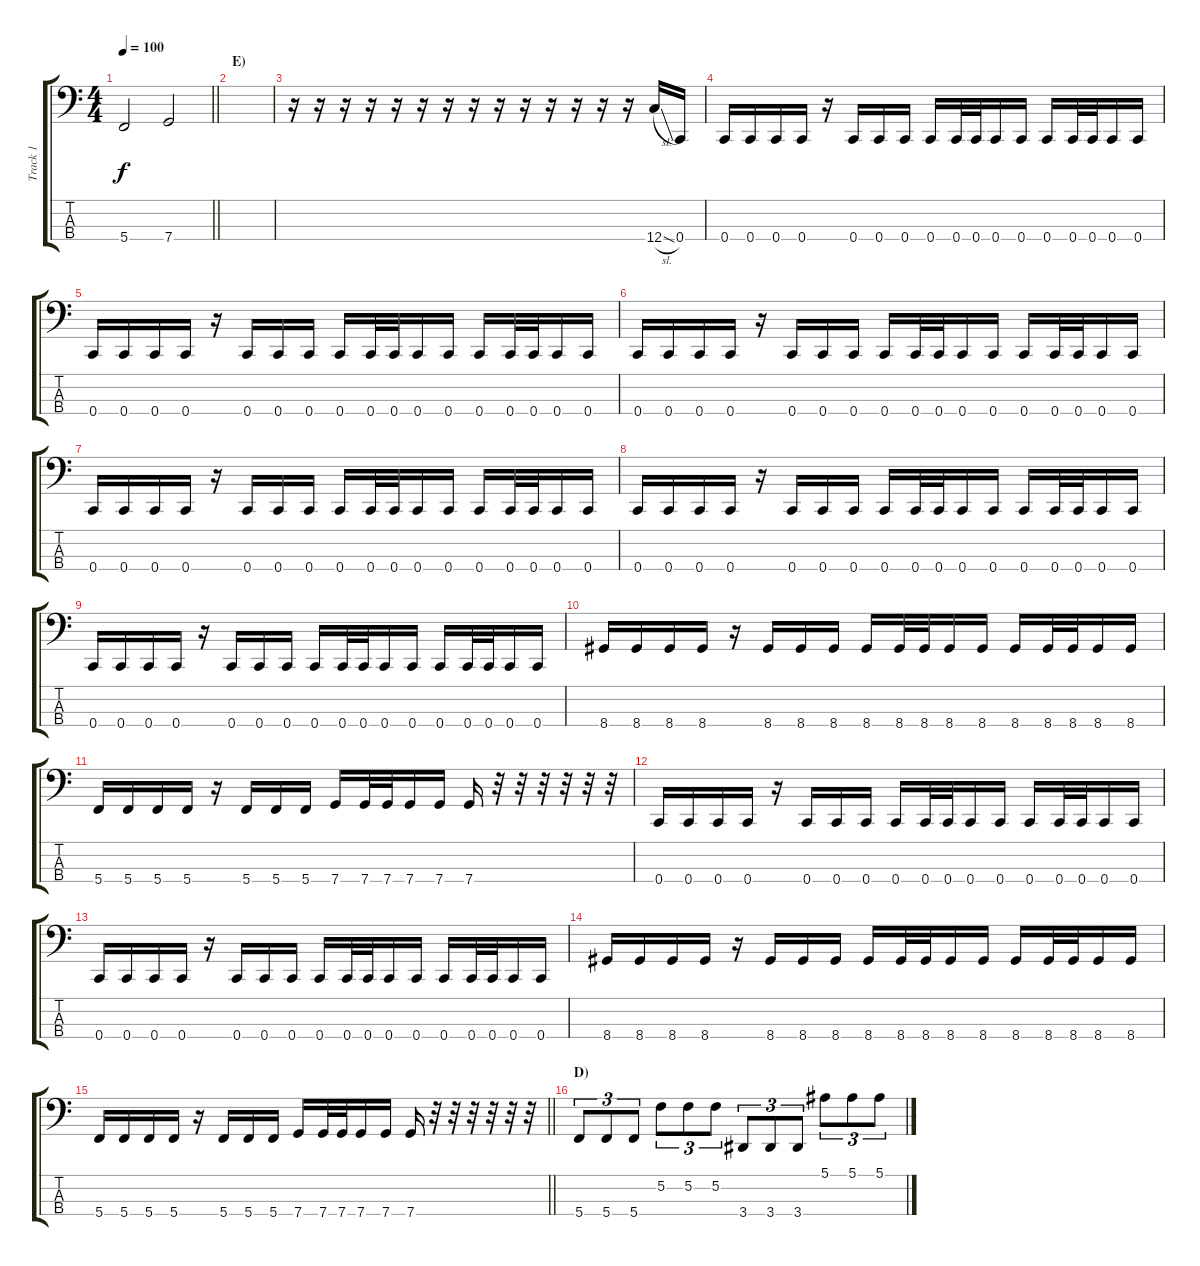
\track ("Track 1" "Track 1") {instrument electricbassfinger}
\staff {score tabs}
\tuning (F2 C2 G1 C1) {hide}
\ts (4 4)
\tempo 100
\clef f4
\barLineRight lightlight
\ks c
5.4.2{dy f} 7.4.2 |
\section ("" "E)")
|
r.16 r.16 r.16 r.16 r.16 r.16 r.16 r.16 r.16 r.16 r.16 r.16 r.16 r.16 12.4{sl}.16 0.4.16 |
0.4.16 0.4.16 0.4.16 0.4.16 r.16 0.4.16 0.4.16 0.4.16 0.4.16 0.4.32 0.4.32 0.4.16 0.4.16 0.4.16 0.4.32 0.4.32 0.4.16 0.4.16 |
0.4.16 0.4.16 0.4.16 0.4.16 r.16 0.4.16 0.4.16 0.4.16 0.4.16 0.4.32 0.4.32 0.4.16 0.4.16 0.4.16 0.4.32 0.4.32 0.4.16 0.4.16 |
0.4.16 0.4.16 0.4.16 0.4.16 r.16 0.4.16 0.4.16 0.4.16 0.4.16 0.4.32 0.4.32 0.4.16 0.4.16 0.4.16 0.4.32 0.4.32 0.4.16 0.4.16 |
0.4.16 0.4.16 0.4.16 0.4.16 r.16 0.4.16 0.4.16 0.4.16 0.4.16 0.4.32 0.4.32 0.4.16 0.4.16 0.4.16 0.4.32 0.4.32 0.4.16 0.4.16 |
0.4.16 0.4.16 0.4.16 0.4.16 r.16 0.4.16 0.4.16 0.4.16 0.4.16 0.4.32 0.4.32 0.4.16 0.4.16 0.4.16 0.4.32 0.4.32 0.4.16 0.4.16 |
0.4.16 0.4.16 0.4.16 0.4.16 r.16 0.4.16 0.4.16 0.4.16 0.4.16 0.4.32 0.4.32 0.4.16 0.4.16 0.4.16 0.4.32 0.4.32 0.4.16 0.4.16 |
8.4.16 8.4.16 8.4.16 8.4.16 r.16 8.4.16 8.4.16 8.4.16 8.4.16 8.4.32 8.4.32 8.4.16 8.4.16 8.4.16 8.4.32 8.4.32 8.4.16 8.4.16 |
5.4.16 5.4.16 5.4.16 5.4.16 r.16 5.4.16 5.4.16 5.4.16 7.4.16 7.4.32 7.4.32 7.4.16 7.4.16 7.4.16 r.32 r.32 r.32 r.32 r.32 r.32 |
0.4.16 0.4.16 0.4.16 0.4.16 r.16 0.4.16 0.4.16 0.4.16 0.4.16 0.4.32 0.4.32 0.4.16 0.4.16 0.4.16 0.4.32 0.4.32 0.4.16 0.4.16 |
0.4.16 0.4.16 0.4.16 0.4.16 r.16 0.4.16 0.4.16 0.4.16 0.4.16 0.4.32 0.4.32 0.4.16 0.4.16 0.4.16 0.4.32 0.4.32 0.4.16 0.4.16 |
8.4.16 8.4.16 8.4.16 8.4.16 r.16 8.4.16 8.4.16 8.4.16 8.4.16 8.4.32 8.4.32 8.4.16 8.4.16 8.4.16 8.4.32 8.4.32 8.4.16 8.4.16 |
\barLineRight lightlight
5.4.16 5.4.16 5.4.16 5.4.16 r.16 5.4.16 5.4.16 5.4.16 7.4.16 7.4.32 7.4.32 7.4.16 7.4.16 7.4.16 r.32 r.32 r.32 r.32 r.32 r.32 |
\section ("" "D)")
5.4.8{tu (3 2)} 5.4.8{tu (3 2)} 5.4.8{tu (3 2)} 5.2.8{tu (3 2)} 5.2.8{tu (3 2)} 5.2.8{tu (3 2)} 3.4.8{tu (3 2)} 3.4.8{tu (3 2)} 3.4.8{tu (3 2)} 5.1.8{tu (3 2)} 5.1.8{tu (3 2)} 5.1.8{tu (3 2)}
